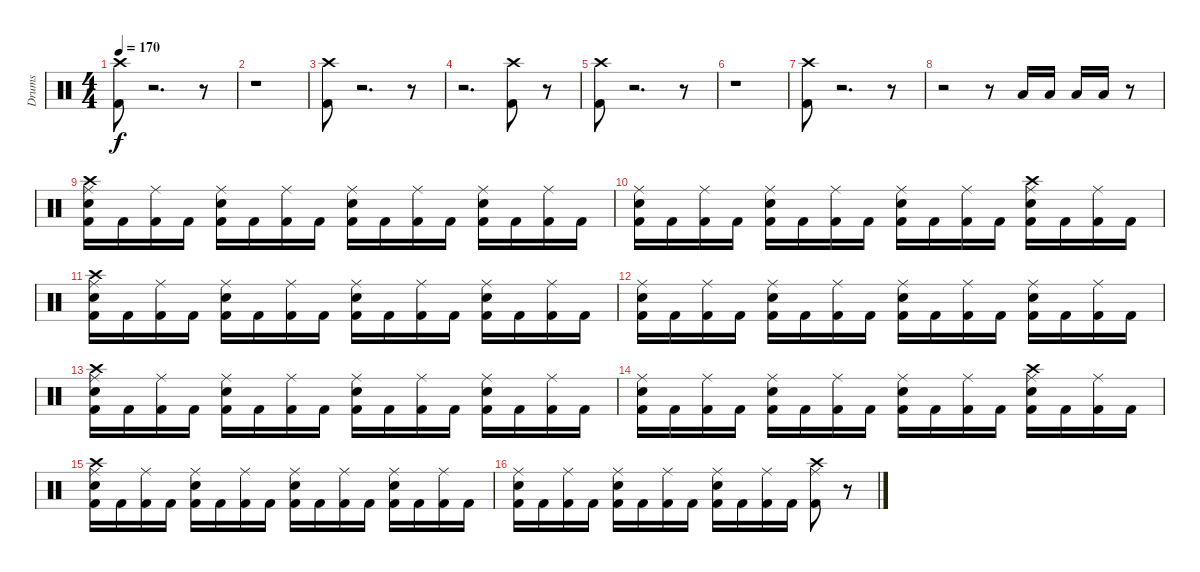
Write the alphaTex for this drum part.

\track ("Drums" "Drums") {instrument percussion}
\staff {score}
\articulation defaults
\ts (4 4)
\tempo 170
\clef neutral
\ks c
("Kick (hit) 2" "Crash high (hit)").8{dy f} r.2{d} r.8 |
r.1 |
("Kick (hit) 2" "Crash high (hit)").8 r.2{d} r.8 |
r.2{d} ("Kick (hit) 2" "Crash high (hit)").8 r.8 |
("Kick (hit) 2" "Crash high (hit)").8 r.2{d} r.8 |
r.1 |
("Kick (hit) 2" "Crash high (hit)").8 r.2{d} r.8 |
r.2 r.8 "Low Tom (hit)".16 "Low Tom (hit)".16 "Low Tom (hit)".16 "Low Floor Tom (hit)".16 r.8 |
("Kick (hit) 2" "Snare (hit) 2" "Ride (middle)" "Crash high (hit)").16 "Kick (hit) 2".16 ("Kick (hit) 2" "Ride (middle)").16 "Kick (hit) 2".16 ("Kick (hit) 2" "Snare (hit) 2" "Ride (middle)").16 "Kick (hit) 2".16 ("Kick (hit) 2" "Ride (middle)").16 "Kick (hit) 2".16 ("Kick (hit) 2" "Snare (hit) 2" "Ride (middle)").16 "Kick (hit) 2".16 ("Kick (hit) 2" "Ride (middle)").16 "Kick (hit) 2".16 ("Kick (hit) 2" "Snare (hit) 2" "Ride (middle)").16 "Kick (hit) 2".16 ("Kick (hit) 2" "Ride (middle)").16 "Kick (hit) 2".16 |
("Kick (hit) 2" "Snare (hit) 2" "Ride (middle)").16 "Kick (hit) 2".16 ("Kick (hit) 2" "Ride (middle)").16 "Kick (hit) 2".16 ("Kick (hit) 2" "Snare (hit) 2" "Ride (middle)").16 "Kick (hit) 2".16 ("Kick (hit) 2" "Ride (middle)").16 "Kick (hit) 2".16 ("Kick (hit) 2" "Snare (hit) 2" "Ride (middle)").16 "Kick (hit) 2".16 ("Kick (hit) 2" "Ride (middle)").16 "Kick (hit) 2".16 ("Kick (hit) 2" "Snare (hit) 2" "Ride (middle)" "Crash high (hit)").16 "Kick (hit) 2".16 ("Kick (hit) 2" "Ride (middle)").16 "Kick (hit) 2".16 |
("Kick (hit) 2" "Snare (hit) 2" "Ride (middle)" "Crash high (hit)").16 "Kick (hit) 2".16 ("Kick (hit) 2" "Ride (middle)").16 "Kick (hit) 2".16 ("Kick (hit) 2" "Snare (hit) 2" "Ride (middle)").16 "Kick (hit) 2".16 ("Kick (hit) 2" "Ride (middle)").16 "Kick (hit) 2".16 ("Kick (hit) 2" "Snare (hit) 2" "Ride (middle)").16 "Kick (hit) 2".16 ("Kick (hit) 2" "Ride (middle)").16 "Kick (hit) 2".16 ("Kick (hit) 2" "Snare (hit) 2" "Ride (middle)").16 "Kick (hit) 2".16 ("Kick (hit) 2" "Ride (middle)").16 "Kick (hit) 2".16 |
("Kick (hit) 2" "Snare (hit) 2" "Ride (middle)").16 "Kick (hit) 2".16 ("Kick (hit) 2" "Ride (middle)").16 "Kick (hit) 2".16 ("Kick (hit) 2" "Snare (hit) 2" "Ride (middle)").16 "Kick (hit) 2".16 ("Kick (hit) 2" "Ride (middle)").16 "Kick (hit) 2".16 ("Kick (hit) 2" "Snare (hit) 2" "Ride (middle)").16 "Kick (hit) 2".16 ("Kick (hit) 2" "Ride (middle)").16 "Kick (hit) 2".16 ("Kick (hit) 2" "Snare (hit) 2" "Ride (middle)").16 "Kick (hit) 2".16 ("Kick (hit) 2" "Ride (middle)").16 "Kick (hit) 2".16 |
("Kick (hit) 2" "Snare (hit) 2" "Ride (middle)" "Crash high (hit)").16 "Kick (hit) 2".16 ("Kick (hit) 2" "Ride (middle)").16 "Kick (hit) 2".16 ("Kick (hit) 2" "Snare (hit) 2" "Ride (middle)").16 "Kick (hit) 2".16 ("Kick (hit) 2" "Ride (middle)").16 "Kick (hit) 2".16 ("Kick (hit) 2" "Snare (hit) 2" "Ride (middle)").16 "Kick (hit) 2".16 ("Kick (hit) 2" "Ride (middle)").16 "Kick (hit) 2".16 ("Kick (hit) 2" "Snare (hit) 2" "Ride (middle)").16 "Kick (hit) 2".16 ("Kick (hit) 2" "Ride (middle)").16 "Kick (hit) 2".16 |
("Kick (hit) 2" "Snare (hit) 2" "Ride (middle)").16 "Kick (hit) 2".16 ("Kick (hit) 2" "Ride (middle)").16 "Kick (hit) 2".16 ("Kick (hit) 2" "Snare (hit) 2" "Ride (middle)").16 "Kick (hit) 2".16 ("Kick (hit) 2" "Ride (middle)").16 "Kick (hit) 2".16 ("Kick (hit) 2" "Snare (hit) 2" "Ride (middle)").16 "Kick (hit) 2".16 ("Kick (hit) 2" "Ride (middle)").16 "Kick (hit) 2".16 ("Kick (hit) 2" "Snare (hit) 2" "Ride (middle)" "Crash high (hit)").16 "Kick (hit) 2".16 ("Kick (hit) 2" "Ride (middle)").16 "Kick (hit) 2".16 |
("Kick (hit) 2" "Snare (hit) 2" "Ride (middle)" "Crash high (hit)").16 "Kick (hit) 2".16 ("Kick (hit) 2" "Ride (middle)").16 "Kick (hit) 2".16 ("Kick (hit) 2" "Snare (hit) 2" "Ride (middle)").16 "Kick (hit) 2".16 ("Kick (hit) 2" "Ride (middle)").16 "Kick (hit) 2".16 ("Kick (hit) 2" "Snare (hit) 2" "Ride (middle)").16 "Kick (hit) 2".16 ("Kick (hit) 2" "Ride (middle)").16 "Kick (hit) 2".16 ("Kick (hit) 2" "Snare (hit) 2" "Ride (middle)").16 "Kick (hit) 2".16 ("Kick (hit) 2" "Ride (middle)").16 "Kick (hit) 2".16 |
("Kick (hit) 2" "Snare (hit) 2" "Ride (middle)").16 "Kick (hit) 2".16 ("Kick (hit) 2" "Ride (middle)").16 "Kick (hit) 2".16 ("Kick (hit) 2" "Snare (hit) 2" "Ride (middle)").16 "Kick (hit) 2".16 ("Kick (hit) 2" "Ride (middle)").16 "Kick (hit) 2".16 ("Kick (hit) 2" "Snare (hit) 2" "Ride (middle)").16 "Kick (hit) 2".16 ("Kick (hit) 2" "Ride (middle)").16 "Kick (hit) 2".16 ("Kick (hit) 2" "Ride (middle)" "Crash high (hit)").8 r.8
